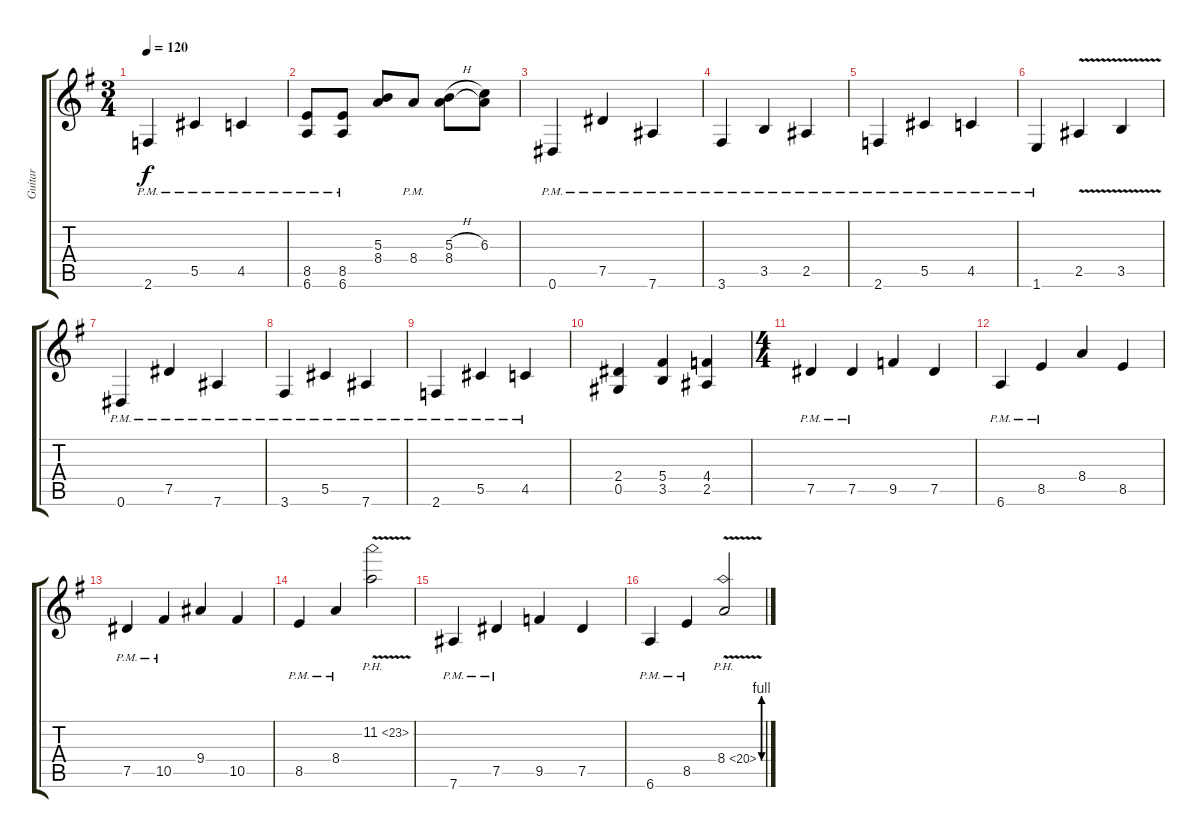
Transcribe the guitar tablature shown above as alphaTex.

\track ("Guitar" "Guitar") {instrument acousticguitarsteel}
\staff {score tabs}
\tuning (Eb4 Bb3 Gb3 Db3 Ab2 Eb2) {hide}
\ts (3 4)
\tempo 120
\clef g2
\ks g
2.6{pm}.4{dy f} 5.5{pm}.4 4.5{pm}.4 |
(8.5{pm} 6.6{pm}).8 (8.5{pm} 6.6{pm}).8 (5.3 8.4).8 8.4{pm}.8 (5.3{h} 8.4).8 (6.3 8.4{t}).8 |
0.6{pm}.4 7.5{pm}.4 7.6{pm}.4 |
3.6{pm}.4 3.5{pm}.4 2.5{pm}.4 |
2.6{pm}.4 5.5{pm}.4 4.5{pm}.4 |
1.6{pm}.4 2.5{v}.4 3.5{v}.4 |
0.6{pm}.4 7.5{pm}.4 7.6{pm}.4 |
3.6{pm}.4 5.5{pm}.4 7.6{pm}.4 |
2.6{pm}.4 5.5{pm}.4 4.5{pm}.4 |
(2.4 0.5).4 (5.4 3.5).4 (4.4 2.5).4 |
\ts (4 4)
7.5{pm}.4 7.5{pm}.4 9.5.4 7.5.4 |
6.6{pm}.4 8.5{pm}.4 8.4.4 8.5.4 |
7.5{pm}.4 10.5{pm}.4 9.4.4 10.5.4 |
8.5{pm}.4 8.4{pm}.4 11.2{ph 12 v}.2 |
7.6{pm}.4 7.5{pm}.4 9.5.4 7.5.4 |
6.6{pm}.4 8.5{pm}.4 8.4{be (custom 0 0 20 4 30 0 60 0) ph 12 v}.2
